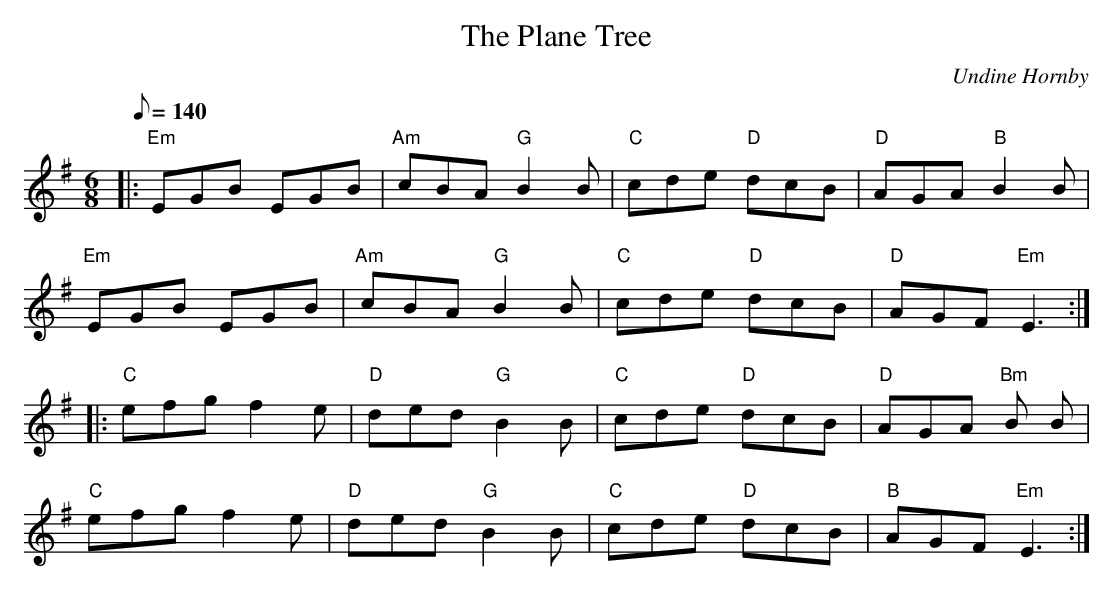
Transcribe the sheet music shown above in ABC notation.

X:1
T: Plane Tree, The
C: Undine Hornby
M: 6/8
L: 1/8
Q: 140
K: Emin
|: "Em" EGB EGB| "Am" cBA "G" B2 B| "C" cde "D" dcB| "D" AGA "B" B2 B |
   "Em" EGB EGB| "Am" cBA "G" B2 B| "C" cde "D" dcB| "D" AGF "Em" E3:|
|: "C" efg f2 e| "D" ded "G" B2 B | "C" cde "D" dcB| "D" AGA "Bm" B B|
   "C" efg f2 e| "D" ded "G" B2 B | "C" cde "D" dcB| "B" AGF "Em" E3:|
